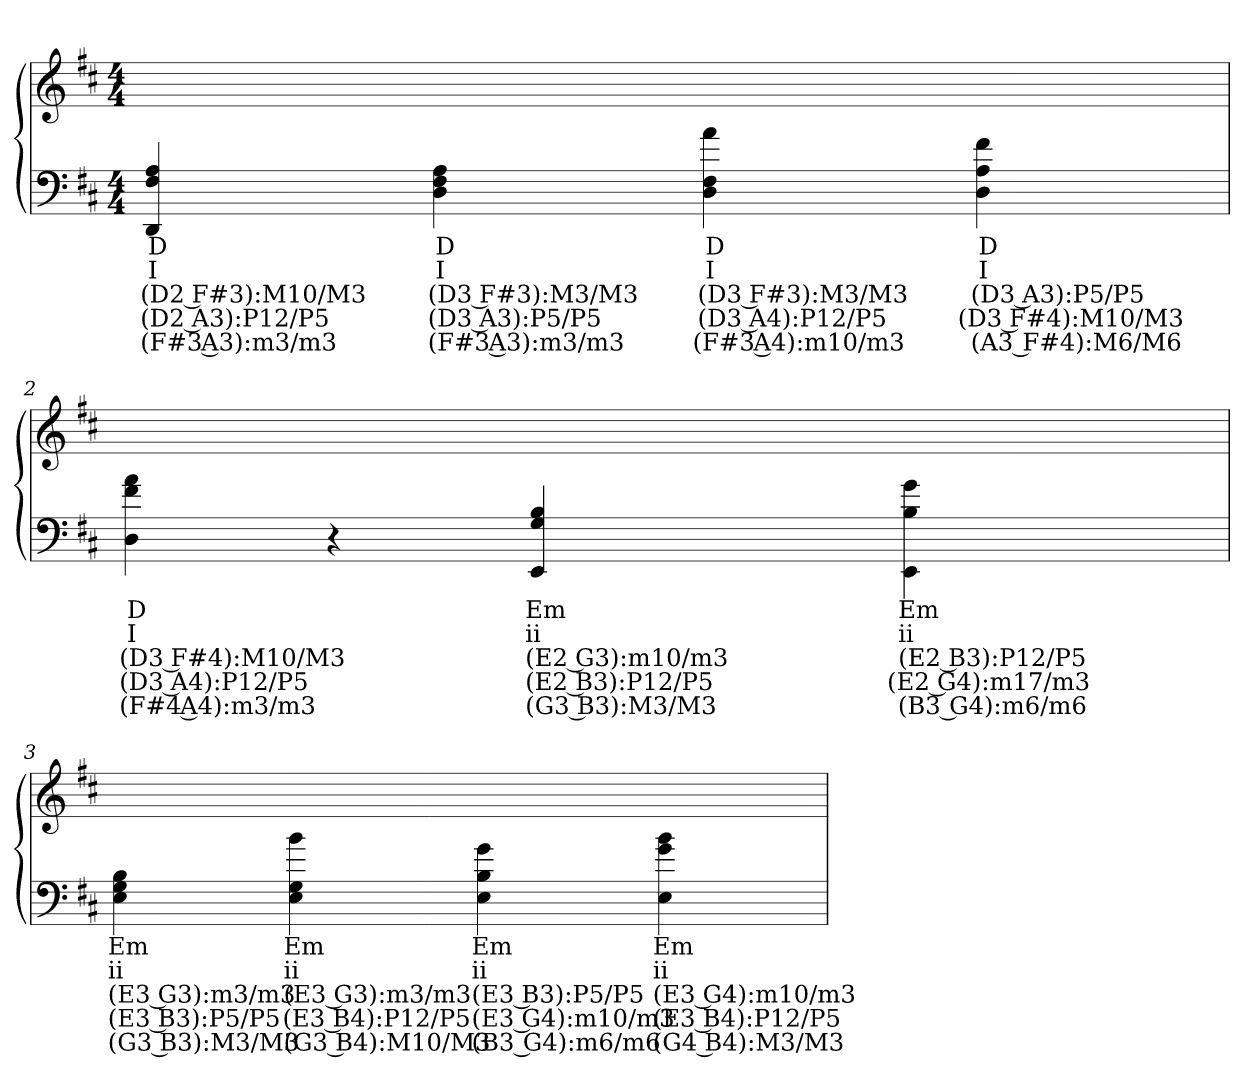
**kern	**text	**text	**text	**text	**text	**kern
*part2	*part2	*part2	*part2	*part2	*part2	*part1
*staff2	*staff2	*staff2	*staff2	*staff2	*staff2	*staff1
*clefF4	*	*	*	*	*	*clefG2
*k[f#c#]	*	*	*	*	*	*k[f#c#]
*D:	*	*	*	*	*	*D:
*M4/4	*	*	*	*	*	*M4/4
*MM60	*	*	*	*	*	*MM60
=1	=1	=1	=1	=1	=1	=1
4DD 4F# 4A	D	I	(D2 F#3):M10/M3	(D2 A3):P12/P5	(F#3 A3):m3/m3	1ryy
4D 4F# 4A	D	I	(D3 F#3):M3/M3	(D3 A3):P5/P5	(F#3 A3):m3/m3	.
4D 4F# 4a	D	I	(D3 F#3):M3/M3	(D3 A4):P12/P5	(F#3 A4):m10/m3	.
4D 4A 4f#	D	I	(D3 A3):P5/P5	(D3 F#4):M10/M3	(A3 F#4):M6/M6	.
=2	=2	=2	=2	=2	=2	=2
4D 4f# 4a	D	I	(D3 F#4):M10/M3	(D3 A4):P12/P5	(F#4 A4):m3/m3	1ryy
4r	.	.	.	.	.	.
4EE 4G 4B	Em	ii	(E2 G3):m10/m3	(E2 B3):P12/P5	(G3 B3):M3/M3	.
4EE 4B 4g	Em	ii	(E2 B3):P12/P5	(E2 G4):m17/m3	(B3 G4):m6/m6	.
=3	=3	=3	=3	=3	=3	=3
4E 4G 4B	Em	ii	(E3 G3):m3/m3	(E3 B3):P5/P5	(G3 B3):M3/M3	1ryy
4E 4G 4b	Em	ii	(E3 G3):m3/m3	(E3 B4):P12/P5	(G3 B4):M10/M3	.
4E 4B 4g	Em	ii	(E3 B3):P5/P5	(E3 G4):m10/m3	(B3 G4):m6/m6	.
4E 4g 4b	Em	ii	(E3 G4):m10/m3	(E3 B4):P12/P5	(G4 B4):M3/M3	.
=	=	=	=	=	=	=
*-	*-	*-	*-	*-	*-	*-
